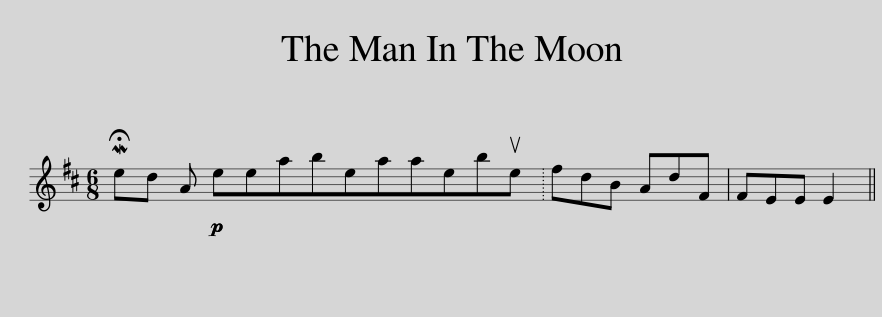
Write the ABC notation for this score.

X:1
L:1/8
M:6/8
I:linebreak $
K:D
V:1 treble
V:1
 !fermata!Med A!p!!p! eeabeaaebue | fdB AdF | FEE E2 || %3
